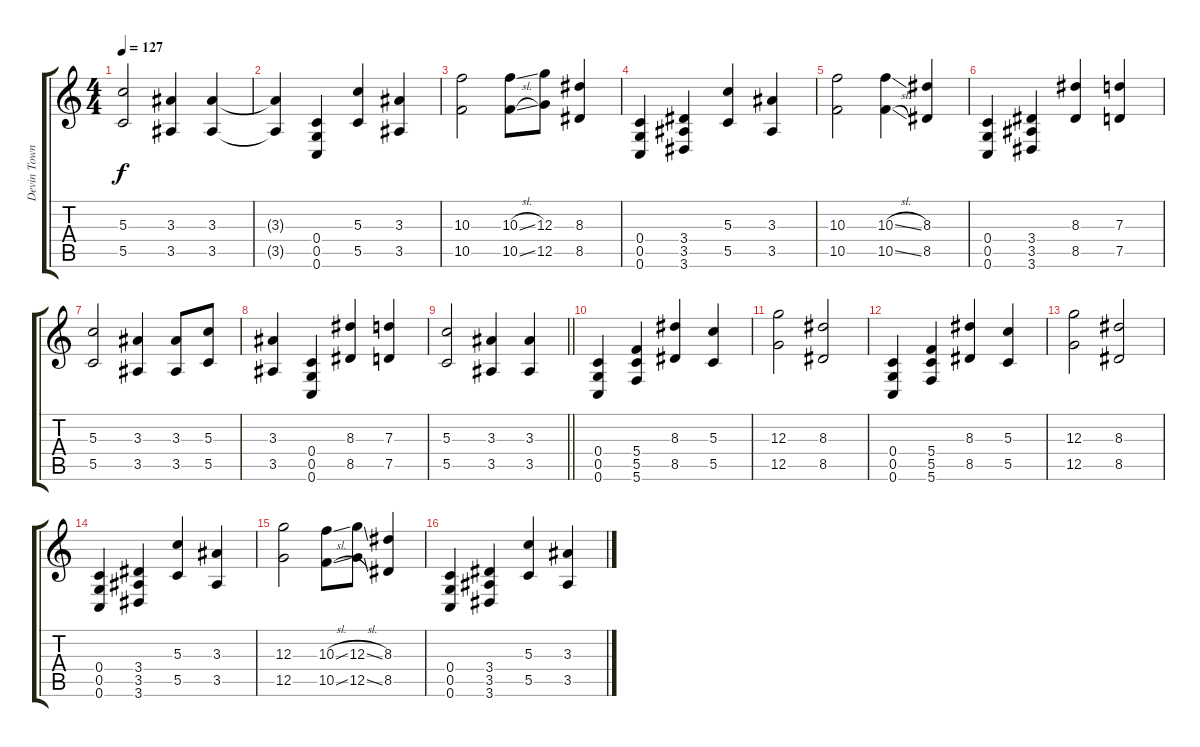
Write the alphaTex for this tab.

\track ("Devin Townsend" "Devin Town") {instrument distortionguitar}
\staff {score tabs}
\tuning (E4 C4 G3 C3 G2 C2) {hide}
\ts (4 4)
\tempo 127
\clef g2
\ks c
(5.3 5.5).2{dy f} (3.3 3.5).4 (3.3 3.5).4 |
(3.3{t} 3.5{t}).4 (0.4 0.5 0.6).4 (5.3 5.5).4 (3.3 3.5).4 |
(10.3 10.5).2 (10.3{sl} 10.5{sl}).8 (12.3 12.5).8 (8.3 8.5).4 |
(0.4 0.5 0.6).4 (3.4 3.5 3.6).4 (5.3 5.5).4 (3.3 3.5).4 |
(10.3 10.5).2 (10.3{sl} 10.5{sl}).4 (8.3 8.5).4 |
(0.4 0.5 0.6).4 (3.4 3.5 3.6).4 (8.3 8.5).4 (7.3 7.5).4 |
(5.3 5.5).2 (3.3 3.5).4 (3.3 3.5).8 (5.3 5.5).8 |
(3.3 3.5).4 (0.4 0.5 0.6).4 (8.3 8.5).4 (7.3 7.5).4 |
\barLineRight lightlight
(5.3 5.5).2 (3.3 3.5).4 (3.3 3.5).4 |
(0.4 0.5 0.6).4 (5.4 5.5 5.6).4 (8.3 8.5).4 (5.3 5.5).4 |
(12.3 12.5).2 (8.3 8.5).2 |
(0.4 0.5 0.6).4 (5.4 5.5 5.6).4 (8.3 8.5).4 (5.3 5.5).4 |
(12.3 12.5).2 (8.3 8.5).2 |
(0.4 0.5 0.6).4 (3.4 3.5 3.6).4 (5.3 5.5).4 (3.3 3.5).4 |
(12.3 12.5).2 (10.3{sl} 10.5{sl}).8 (12.3{sl} 12.5{sl}).8 (8.3 8.5).4 |
(0.4 0.5 0.6).4 (3.4 3.5 3.6).4 (5.3 5.5).4 (3.3 3.5).4
